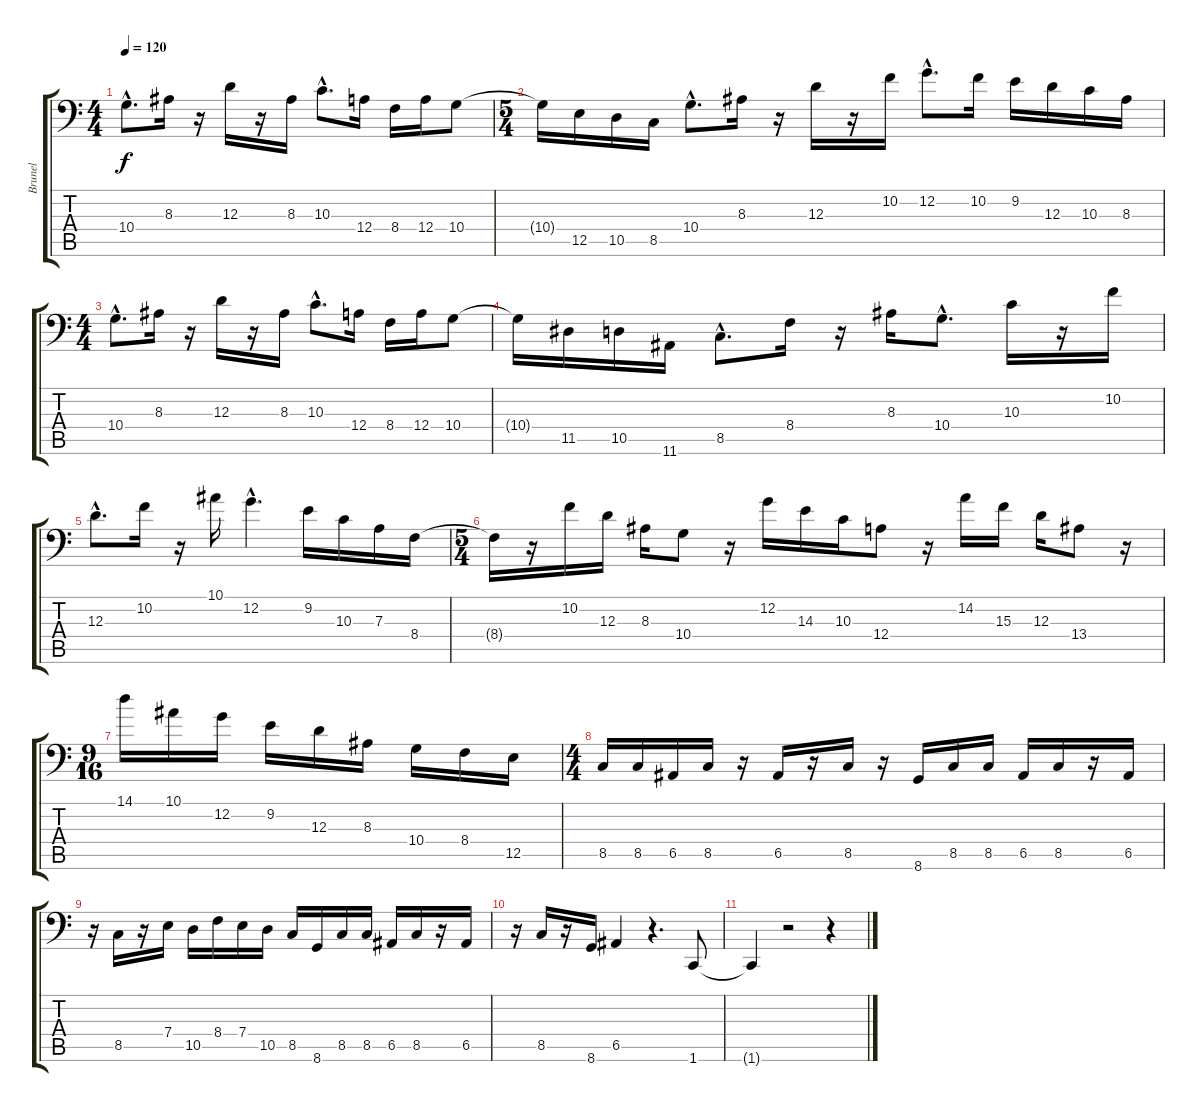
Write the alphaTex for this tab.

\track ("Brunel" "Brunel") {instrument electricbassfinger}
\staff {score tabs}
\tuning (C3 G2 D2 A1 E1 B0) {hide}
\ts (4 4)
\tempo 120
\clef f4
\ks c
10.4{hac}.8{d dy f} 8.3.16 r.16 12.3.16 r.16 8.3.16 10.3{hac}.8{d} 12.4.16 8.4.16 12.4.16 10.4.8 |
\ts (5 4)
10.4{t}.16 12.5.16 10.5.16 8.5.16 10.4{hac}.8{d} 8.3.16 r.16 12.3.16 r.16 10.2.16 12.2{hac}.8{d} 10.2.16 9.2.16 12.3.16 10.3.16 8.3.16 |
\ts (4 4)
10.4{hac}.8{d} 8.3.16 r.16 12.3.16 r.16 8.3.16 10.3{hac}.8{d} 12.4.16 8.4.16 12.4.16 10.4.8 |
10.4{t}.16 11.5.16 10.5.16 11.6.16 8.5{hac}.8{d} 8.4.16 r.16 8.3.16 10.4{hac}.8{d} 10.3.16 r.16 10.2.16 |
12.3{hac}.8{d} 10.2.16 r.16 10.1.16 12.2{hac}.4{d} 9.2.16 10.3.16 7.3.16 8.4.16 |
\ts (5 4)
8.4{t}.16 r.16 10.2.16 12.3.16 8.3.16 10.4.8 r.16 12.2.16 14.3.16 10.3.16 12.4.8 r.16 14.2.16 15.3.16 12.3.16 13.4.8 r.16 |
\ts (9 16)
14.1.16 10.1.16 12.2.16 9.2.16 12.3.16 8.3.16 10.4.16 8.4.16 12.5.16 |
\ts (4 4)
8.5.16 8.5.16 6.5.16 8.5.16 r.16 6.5.16 r.16 8.5.16 r.16 8.6.16 8.5.16 8.5.16 6.5.16 8.5.16 r.16 6.5.16 |
r.16 8.5.16 r.16 7.4.16 10.5.16 8.4.16 7.4.16 10.5.16 8.5.16 8.6.16 8.5.16 8.5.16 6.5.16 8.5.16 r.16 6.5.16 |
r.16 8.5.16 r.16 8.6.16 6.5.4 r.4{d} 1.6.8 |
1.6{t}.4 r.2 r.4
